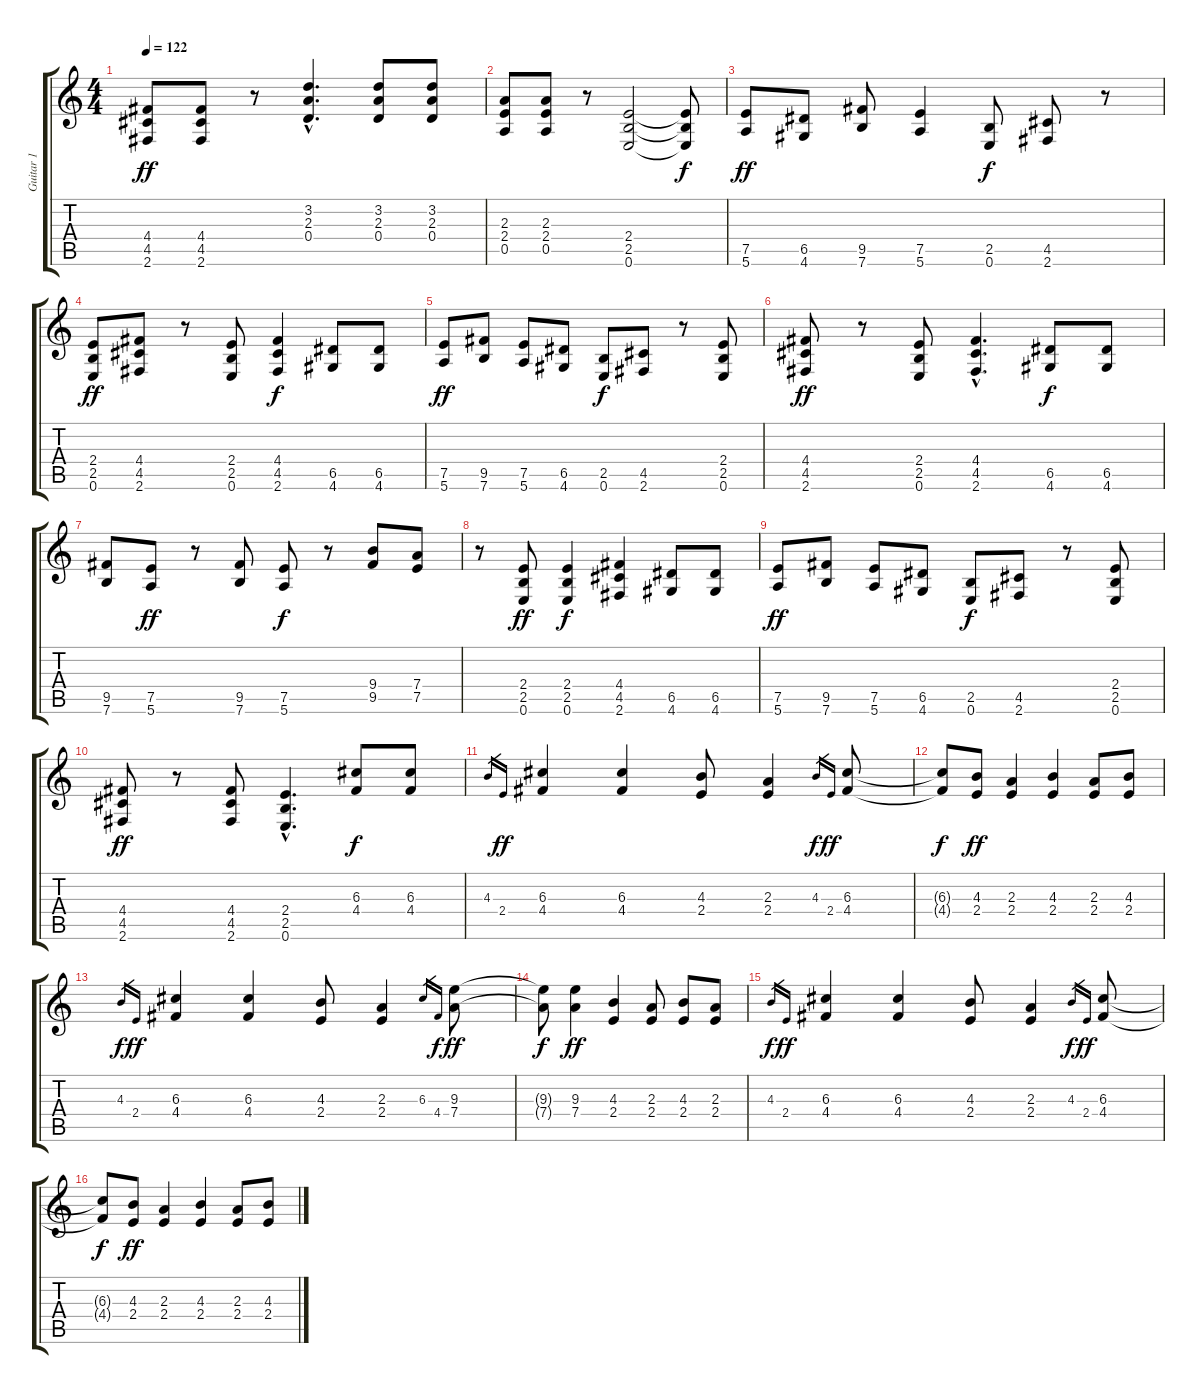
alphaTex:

\track ("Guitar 1" "Guitar 1") {instrument distortionguitar}
\staff {score tabs}
\tuning (E4 B3 G3 D3 A2 E2) {hide}
\ts (4 4)
\tempo 122
\clef g2
\ks c
(4.4 4.5 2.6).8{dy ff} (4.4 4.5 2.6).8 r.8 (3.2{hac} 2.3{hac} 0.4{hac}).4{d} (3.2 2.3 0.4).8 (3.2 2.3 0.4).8 |
(2.3 2.4 0.5).8 (2.3 2.4 0.5).8 r.8 (2.4 2.5 0.6).2 (2.4{t} 2.5{t} 0.6{t}).8{dy f} |
(7.5 5.6).8{dy ff} (6.5 4.6).8 (9.5 7.6).8 (7.5 5.6).4 (2.5 0.6).8{dy f} (4.5 2.6).8 r.8 |
(2.4 2.5 0.6).8{dy ff} (4.4 4.5 2.6).8 r.8 (2.4 2.5 0.6).8 (4.4 4.5 2.6).4{dy f} (6.5 4.6).8 (6.5 4.6).8 |
(7.5 5.6).8{dy ff} (9.5 7.6).8 (7.5 5.6).8 (6.5 4.6).8 (2.5 0.6).8{dy f} (4.5 2.6).8 r.8 (2.4 2.5 0.6).8 |
(4.4 4.5 2.6).8{dy ff} r.8 (2.4 2.5 0.6).8 (4.4{hac} 4.5{hac} 2.6{hac}).4{d} (6.5 4.6).8{dy f} (6.5 4.6).8 |
(9.5 7.6).8 (7.5 5.6).8{dy ff} r.8 (9.5 7.6).8 (7.5 5.6).8{dy f} r.8 (9.4 9.5).8 (7.4 7.5).8 |
r.8 (2.4 2.5 0.6).8{dy ff} (2.4 2.5 0.6).4{dy f} (4.4 4.5 2.6).4 (6.5 4.6).8 (6.5 4.6).8 |
(7.5 5.6).8{dy ff} (9.5 7.6).8 (7.5 5.6).8 (6.5 4.6).8 (2.5 0.6).8{dy f} (4.5 2.6).8 r.8 (2.4 2.5 0.6).8 |
(4.4 4.5 2.6).8{dy ff} r.8 (4.4 4.5 2.6).8 (2.4{hac} 2.5{hac} 0.6{hac}).4{d} (6.3 4.4).8{dy f} (6.3 4.4).8 |
4.3.16{gr} 2.4.16{gr dy ff} (6.3 4.4).4 (6.3 4.4).4 (4.3 2.4).8 (2.3 2.4).4 4.3.16{gr dy f} 2.4.16{gr dy ff} (6.3 4.4).8 |
(6.3{t} 4.4{t}).8{dy f} (4.3 2.4).8{dy ff} (2.3 2.4).4 (4.3 2.4).4 (2.3 2.4).8 (4.3 2.4).8 |
4.3.16{gr dy f} 2.4.16{gr dy ff} (6.3 4.4).4 (6.3 4.4).4 (4.3 2.4).8 (2.3 2.4).4 6.3.16{gr} 4.4.16{gr dy f} (9.3 7.4).8{dy ff} |
(9.3{t} 7.4{t}).8{dy f} (9.3 7.4).4{dy ff} (4.3 2.4).4 (2.3 2.4).8 (4.3 2.4).8 (2.3 2.4).8 |
4.3.16{gr dy f} 2.4.16{gr dy ff} (6.3 4.4).4 (6.3 4.4).4 (4.3 2.4).8 (2.3 2.4).4 4.3.16{gr dy f} 2.4.16{gr dy ff} (6.3 4.4).8 |
(6.3{t} 4.4{t}).8{dy f} (4.3 2.4).8{dy ff} (2.3 2.4).4 (4.3 2.4).4 (2.3 2.4).8 (4.3 2.4).8
